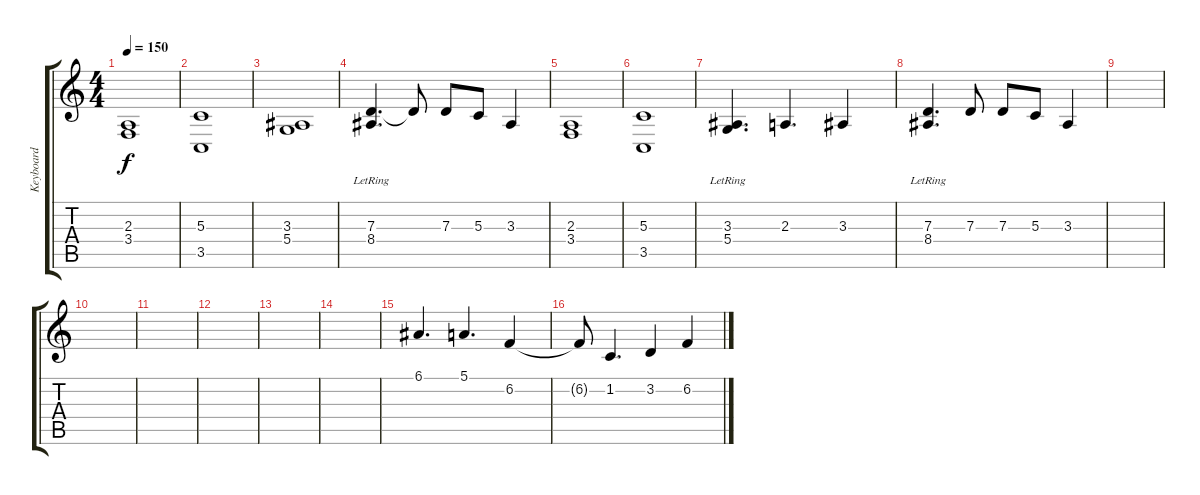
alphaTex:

\track ("Keyboard" "Keyboard") {instrument lead2sawtooth}
\staff {score tabs}
\tuning (E4 B3 G3 D3 A2 E2) {hide}
\ts (4 4)
\tempo 150
\clef g2
\ks c
(2.3 3.4).1{dy f instrument brightacousticpiano} |
(5.3 3.5).1 |
(3.3 5.4).1 |
(7.3 8.4{lr}).4{d} 7.3{t}.8 7.3.8 5.3.8 3.3.4 |
(2.3 3.4).1 |
(5.3 3.5).1 |
(3.3 5.4{lr}).4{d} 2.3.4{d} 3.3.4 |
(7.3 8.4{lr}).4{d} 7.3.8 7.3.8 5.3.8 3.3.4 |
|
|
|
|
|
|
6.1.4{d instrument lead6voice} 5.1.4{d} 6.2.4 |
6.2{t}.8 1.2.4{d} 3.2.4 6.2.4
